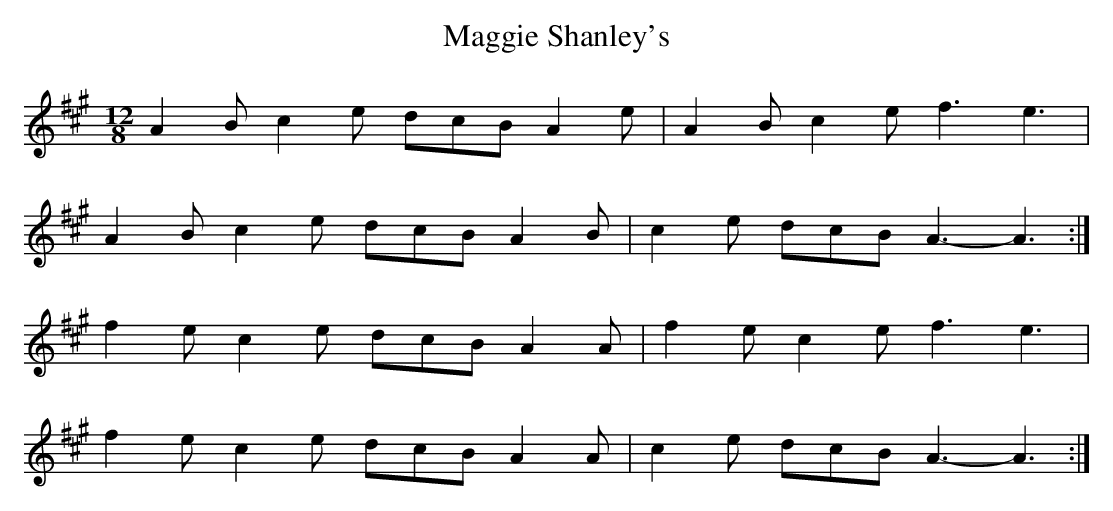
X:1
T: Maggie Shanley's
M: 12/8
L: 1/8
K: A
A2 B c2 e dcB A2 e | A2 B c2 e f3 e3 |
A2 B c2 e dcB A2 B | c2 e dcB A3-A3 :|
f2 e c2 e dcB A2 A | f2 e c2 e f3 e3 |
f2 e c2 e dcB A2 A | c2 e dcB A3-A3 :|
